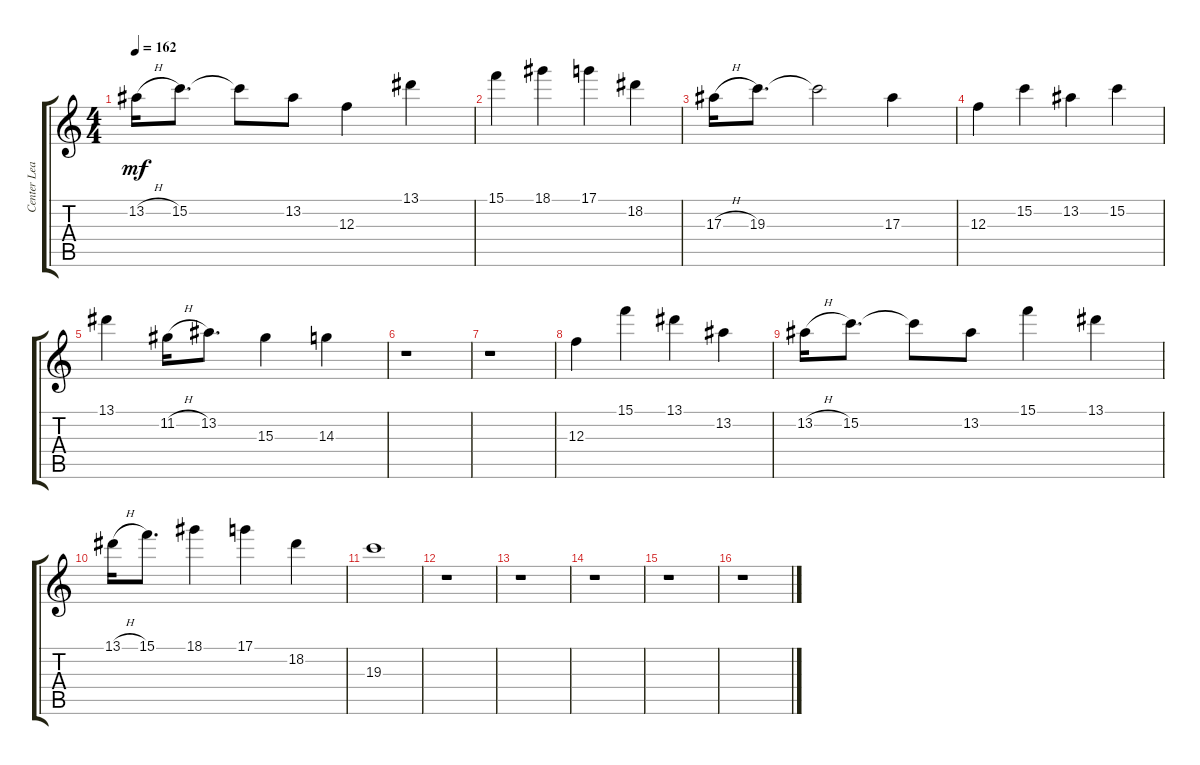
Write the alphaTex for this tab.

\track ("Center Lead 1" "Center Lea") {instrument overdrivenguitar}
\staff {score tabs}
\tuning (D4 A3 F3 C3 G2 C2) {hide}
\ts (4 4)
\tempo 162
\clef g2
\ks aminor
13.2{h}.16{dy mf} 15.2.8{d} 15.2{t}.8 13.2.8 12.3.4 13.1.4 |
15.1.4 18.1.4 17.1.4 18.2.4 |
17.3{h}.16 19.3.8{d} 19.3{t}.2 17.3.4 |
12.3.4 15.2.4 13.2.4 15.2.4 |
13.1.4 11.2{h}.16 13.2.8{d} 15.3.4 14.3.4 |
r.1 |
r.1 |
12.3.4 15.1.4 13.1.4 13.2.4 |
13.2{h}.16 15.2.8{d} 15.2{t}.8 13.2.8 15.1.4 13.1.4 |
13.1{h}.16 15.1.8{d} 18.1.4 17.1.4 18.2.4 |
19.3.1 |
r.1 |
r.1 |
r.1 |
r.1 |
r.1
